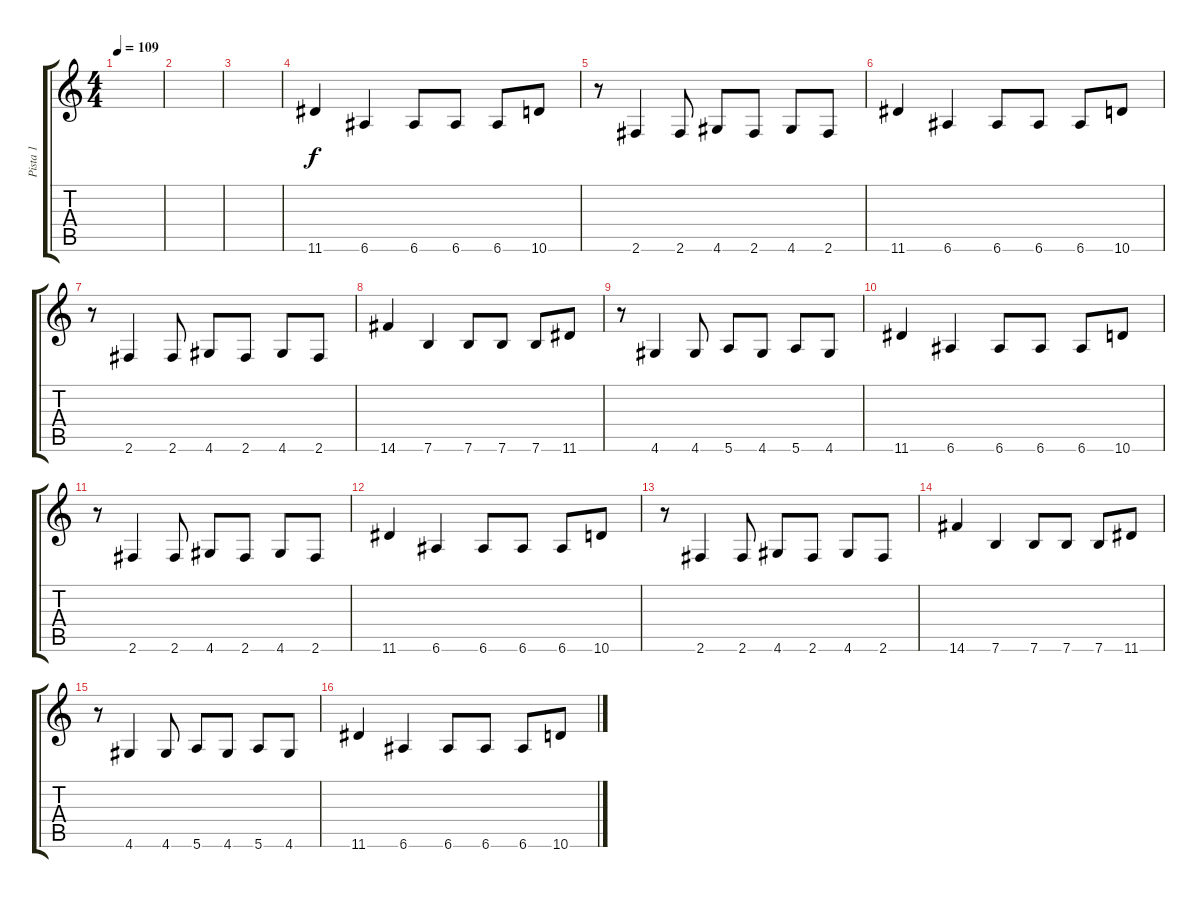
\track ("Pista 1" "Pista 1") {instrument acousticguitarnylon}
\staff {score tabs}
\tuning (E4 B3 G3 D3 A2 E2) {hide}
\ts (4 4)
\tempo 109
\clef g2
\ks c
|
|
|
11.6.4 6.6.4 6.6.8 6.6.8 6.6.8 10.6.8 |
r.8 2.6.4 2.6.8 4.6.8 2.6.8 4.6.8 2.6.8 |
11.6.4 6.6.4 6.6.8 6.6.8 6.6.8 10.6.8 |
r.8 2.6.4 2.6.8 4.6.8 2.6.8 4.6.8 2.6.8 |
14.6.4 7.6.4 7.6.8 7.6.8 7.6.8 11.6.8 |
r.8 4.6.4 4.6.8 5.6.8 4.6.8 5.6.8 4.6.8 |
11.6.4 6.6.4 6.6.8 6.6.8 6.6.8 10.6.8 |
r.8 2.6.4 2.6.8 4.6.8 2.6.8 4.6.8 2.6.8 |
11.6.4 6.6.4 6.6.8 6.6.8 6.6.8 10.6.8 |
r.8 2.6.4 2.6.8 4.6.8 2.6.8 4.6.8 2.6.8 |
14.6.4 7.6.4 7.6.8 7.6.8 7.6.8 11.6.8 |
r.8 4.6.4 4.6.8 5.6.8 4.6.8 5.6.8 4.6.8 |
11.6.4 6.6.4 6.6.8 6.6.8 6.6.8 10.6.8
